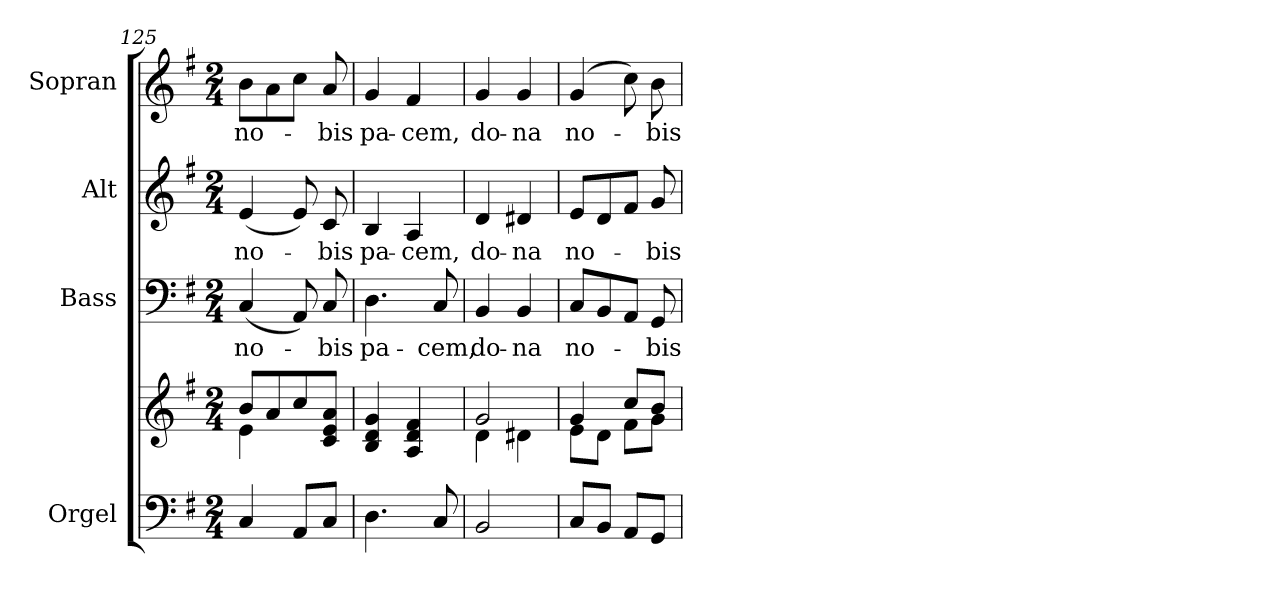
**kern	**kern	**kern	**text	**kern	**text	**kern	**text
*part4	*part4	*part3	*part3	*part2	*part2	*part1	*part1
*staff5	*staff4	*staff3	*staff3	*staff2	*staff2	*staff1	*staff1
*I"Orgel	*	*I"Bass	*	*I"Alt	*	*I"Sopran	*
*I'Org.	*	*I'B.	*	*I'A.	*	*I'S.	*
*clefF4	*clefG2	*clefF4	*	*clefG2	*	*clefG2	*
*k[f#]	*k[f#]	*k[f#]	*	*k[f#]	*	*k[f#]	*
*G:	*G:	*G:	*	*G:	*	*G:	*
*M2/4	*M2/4	*M2/4	*	*M2/4	*	*M2/4	*
=125	=125	=125	=125	=125	=125	=125	=125
*	*^	*	*	*	*	*	*
!	!	!	!	!LO:LY:b	!	!LO:LY:b	!	!LO:LY:b
4C/	8b/L	4e\	(<4C/	no-	(<4e/	no-	8b\L	no-
.	8a/	.	.	.	.	.	8a\	.
8AA/L	8cc/	4ryy	8AA/)	.	8e/)	.	8cc\J	.
!	!	!	!	!LO:LY:b	!	!LO:LY:b	!	!LO:LY:b
8C/J	8c/ 8e/ 8a/J	.	8C/	-bis	8c/	-bis	8a/	-bis
*	*v	*v	*	*	*	*	*	*
=126	=126	=126	=126	=126	=126	=126	=126
!	!	!	!LO:LY:b	!	!LO:LY:b	!	!LO:LY:b
4.D\	4B/ 4d/ 4g/	4.D\	pa-	4B/	pa-	4g/	pa-
!	!	!	!	!	!LO:LY:b	!	!LO:LY:b
.	4A/ 4d/ 4f#/	.	.	4A/	-cem,	4f#/	-cem,
!	!	!	!LO:LY:b	!	!	!	!
8C/	.	8C/	-cem,	.	.	.	.
=127	=127	=127	=127	=127	=127	=127	=127
*	*^	*	*	*	*	*	*
!	!	!	!	!LO:LY:b	!	!LO:LY:b	!	!LO:LY:b
2BB/	2g/	4d\	4BB/	do-	4d/	do-	4g/	do-
!	!	!	!	!LO:LY:b	!	!LO:LY:b	!	!LO:LY:b
.	.	4d#X\	4BB/	-na	4d#X/	-na	4g/	-na
!!LO:PB:g=z
=128	=128	=128	=128	=128	=128	=128	=128	=128
!	!	!	!	!LO:LY:b	!	!LO:LY:b	!	!LO:LY:b
8C/L	4g/	8e\L	8C/L	no-	8e/L	no-	(4g/	no-
8BB/J	.	8d\J	8BB/	.	8d/	.	.	.
8AA/L	8cc/L	8f#\L	8AA/J	.	8f#/J	.	8cc\)	.
!	!	!	!	!LO:LY:b	!	!LO:LY:b	!	!LO:LY:b
8GG/J	8b/J	8g\J	8GG/	-bis	8g/	-bis	8b\	-bis
*	*v	*v	*	*	*	*	*	*
=	=	=	=	=	=	=	=
*-	*-	*-	*-	*-	*-	*-	*-
